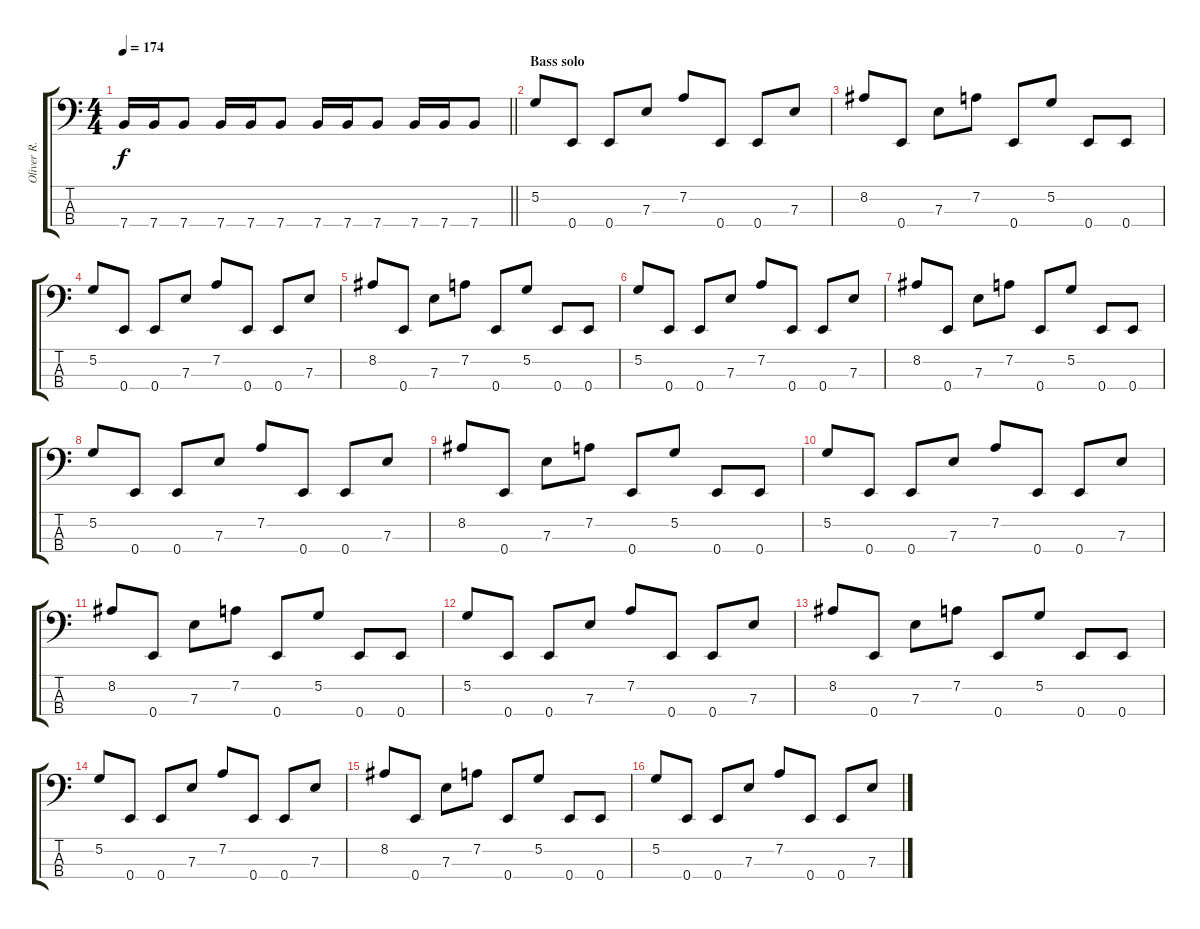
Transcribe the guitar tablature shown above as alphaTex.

\track ("Oliver R. (Bass)" "Oliver R. ") {instrument electricbassfinger}
\staff {score tabs}
\tuning (G2 D2 A1 E1) {hide}
\ts (4 4)
\tempo 174
\clef f4
\barLineRight lightlight
\ks c
7.4.16{dy f} 7.4.16 7.4.8 7.4.16 7.4.16 7.4.8 7.4.16 7.4.16 7.4.8 7.4.16 7.4.16 7.4.8 |
\section ("" "Bass solo")
5.2.8 0.4.8 0.4.8 7.3.8 7.2.8 0.4.8 0.4.8 7.3.8 |
8.2.8 0.4.8 7.3.8 7.2.8 0.4.8 5.2.8 0.4.8 0.4.8 |
5.2.8 0.4.8 0.4.8 7.3.8 7.2.8 0.4.8 0.4.8 7.3.8 |
8.2.8 0.4.8 7.3.8 7.2.8 0.4.8 5.2.8 0.4.8 0.4.8 |
5.2.8 0.4.8 0.4.8 7.3.8 7.2.8 0.4.8 0.4.8 7.3.8 |
8.2.8 0.4.8 7.3.8 7.2.8 0.4.8 5.2.8 0.4.8 0.4.8 |
5.2.8 0.4.8 0.4.8 7.3.8 7.2.8 0.4.8 0.4.8 7.3.8 |
8.2.8 0.4.8 7.3.8 7.2.8 0.4.8 5.2.8 0.4.8 0.4.8 |
5.2.8 0.4.8 0.4.8 7.3.8 7.2.8 0.4.8 0.4.8 7.3.8 |
8.2.8 0.4.8 7.3.8 7.2.8 0.4.8 5.2.8 0.4.8 0.4.8 |
5.2.8 0.4.8 0.4.8 7.3.8 7.2.8 0.4.8 0.4.8 7.3.8 |
8.2.8 0.4.8 7.3.8 7.2.8 0.4.8 5.2.8 0.4.8 0.4.8 |
5.2.8 0.4.8 0.4.8 7.3.8 7.2.8 0.4.8 0.4.8 7.3.8 |
8.2.8 0.4.8 7.3.8 7.2.8 0.4.8 5.2.8 0.4.8 0.4.8 |
5.2.8 0.4.8 0.4.8 7.3.8 7.2.8 0.4.8 0.4.8 7.3.8
